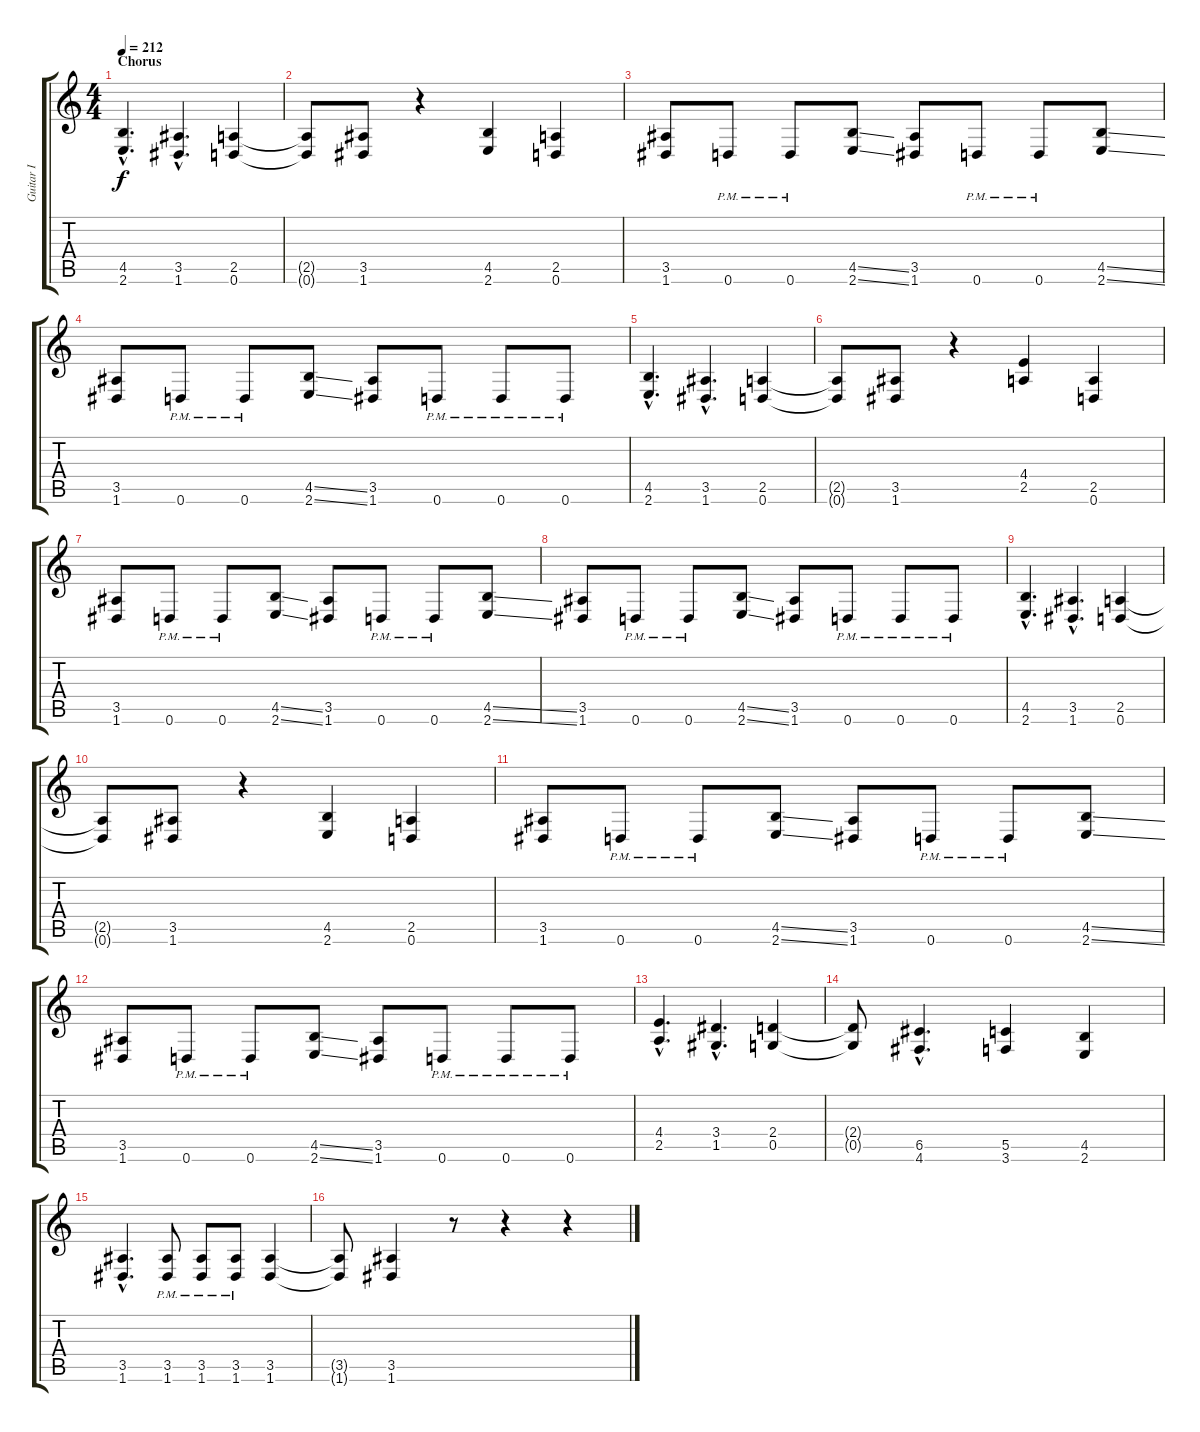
\track ("Guitar I" "Guitar I") {instrument distortionguitar}
\staff {score tabs}
\tuning (D4 A3 F3 C3 G2 D2) {hide}
\ts (4 4)
\section ("" "Chorus")
\tempo 212
\clef g2
\ks c
(4.5{hac} 2.6{hac}).4{d dy f} (3.5{hac} 1.6{hac}).4{d} (2.5 0.6).4 |
(2.5{t} 0.6{t}).8 (3.5 1.6).8 r.4 (4.5 2.6).4 (2.5 0.6).4 |
(3.5 1.6).8 0.6{pm}.8 0.6{pm}.8 (4.5{ss} 2.6{ss}).8 (3.5 1.6).8 0.6{pm}.8 0.6{pm}.8 (4.5{ss} 2.6{ss}).8 |
(3.5 1.6).8 0.6{pm}.8 0.6{pm}.8 (4.5{ss} 2.6{ss}).8 (3.5 1.6).8 0.6{pm}.8 0.6{pm}.8 0.6{pm}.8 |
(4.5{hac} 2.6{hac}).4{d} (3.5{hac} 1.6{hac}).4{d} (2.5 0.6).4 |
(2.5{t} 0.6{t}).8 (3.5 1.6).8 r.4 (4.4 2.5).4 (2.5 0.6).4 |
(3.5 1.6).8 0.6{pm}.8 0.6{pm}.8 (4.5{ss} 2.6{ss}).8 (3.5 1.6).8 0.6{pm}.8 0.6{pm}.8 (4.5{ss} 2.6{ss}).8 |
(3.5 1.6).8 0.6{pm}.8 0.6{pm}.8 (4.5{ss} 2.6{ss}).8 (3.5 1.6).8 0.6{pm}.8 0.6{pm}.8 0.6{pm}.8 |
(4.5{hac} 2.6{hac}).4{d} (3.5{hac} 1.6{hac}).4{d} (2.5 0.6).4 |
(2.5{t} 0.6{t}).8 (3.5 1.6).8 r.4 (4.5 2.6).4 (2.5 0.6).4 |
(3.5 1.6).8 0.6{pm}.8 0.6{pm}.8 (4.5{ss} 2.6{ss}).8 (3.5 1.6).8 0.6{pm}.8 0.6{pm}.8 (4.5{ss} 2.6{ss}).8 |
(3.5 1.6).8 0.6{pm}.8 0.6{pm}.8 (4.5{ss} 2.6{ss}).8 (3.5 1.6).8 0.6{pm}.8 0.6{pm}.8 0.6{pm}.8 |
(4.4{hac} 2.5{hac}).4{d} (3.4{hac} 1.5{hac}).4{d} (2.4 0.5).4 |
(2.4{t} 0.5{t}).8 (6.5{hac} 4.6{hac}).4{d} (5.5 3.6).4 (4.5 2.6).4 |
(3.5{hac} 1.6{hac}).4{d} (3.5{pm} 1.6{pm}).8 (3.5{pm} 1.6{pm}).8 (3.5{pm} 1.6{pm}).8 (3.5 1.6).4 |
(3.5{t} 1.6{t}).8 (3.5 1.6).4 r.8 r.4 r.4
